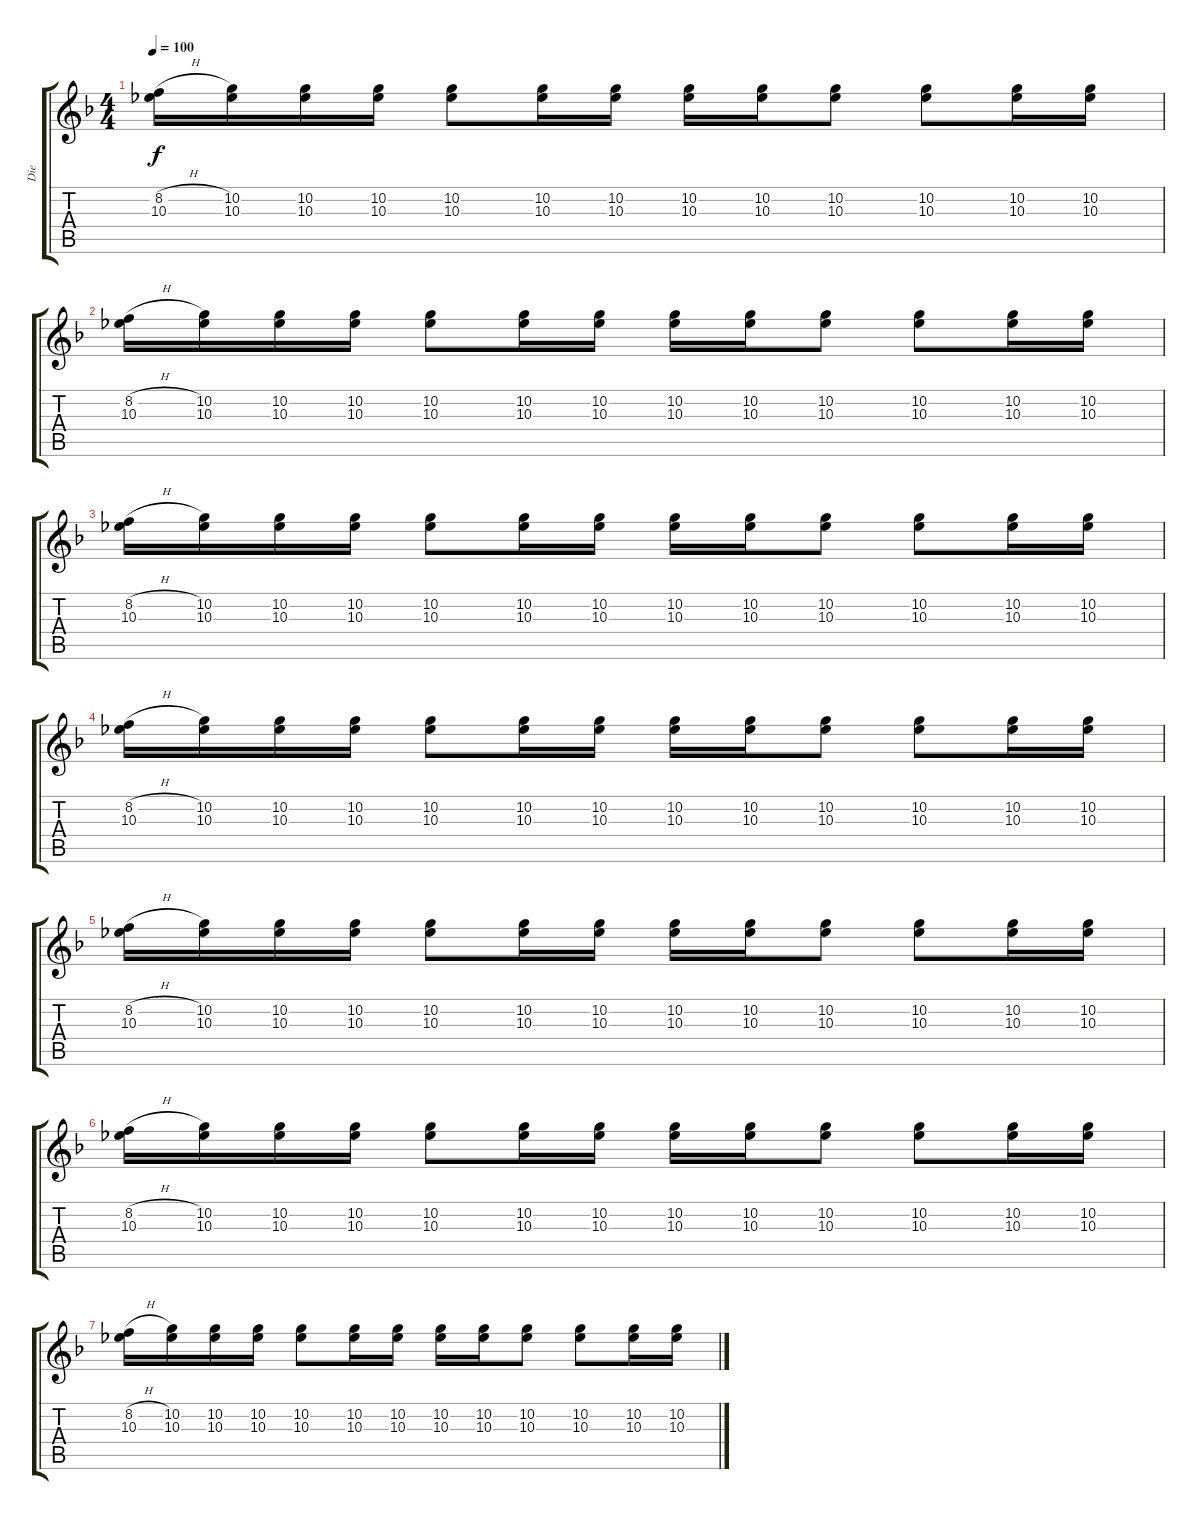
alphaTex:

\track ("Die" "Die") {instrument acousticguitarsteel}
\staff {score tabs}
\tuning (D4 A3 F3 C3 G2 D2) {hide}
\ts (4 4)
\tempo 100
\clef g2
\ks f
(8.2{h} 10.3).16{dy f} (10.2 10.3).16 (10.2 10.3).16 (10.2 10.3).16 (10.2 10.3).8 (10.2 10.3).16 (10.2 10.3).16 (10.2 10.3).16 (10.2 10.3).16 (10.2 10.3).8 (10.2 10.3).8 (10.2 10.3).16 (10.2 10.3).16 |
(8.2{h} 10.3).16 (10.2 10.3).16 (10.2 10.3).16 (10.2 10.3).16 (10.2 10.3).8 (10.2 10.3).16 (10.2 10.3).16 (10.2 10.3).16 (10.2 10.3).16 (10.2 10.3).8 (10.2 10.3).8 (10.2 10.3).16 (10.2 10.3).16 |
(8.2{h} 10.3).16 (10.2 10.3).16 (10.2 10.3).16 (10.2 10.3).16 (10.2 10.3).8 (10.2 10.3).16 (10.2 10.3).16 (10.2 10.3).16 (10.2 10.3).16 (10.2 10.3).8 (10.2 10.3).8 (10.2 10.3).16 (10.2 10.3).16 |
(8.2{h} 10.3).16 (10.2 10.3).16 (10.2 10.3).16 (10.2 10.3).16 (10.2 10.3).8 (10.2 10.3).16 (10.2 10.3).16 (10.2 10.3).16 (10.2 10.3).16 (10.2 10.3).8 (10.2 10.3).8 (10.2 10.3).16 (10.2 10.3).16 |
(8.2{h} 10.3).16 (10.2 10.3).16 (10.2 10.3).16 (10.2 10.3).16 (10.2 10.3).8 (10.2 10.3).16 (10.2 10.3).16 (10.2 10.3).16 (10.2 10.3).16 (10.2 10.3).8 (10.2 10.3).8 (10.2 10.3).16 (10.2 10.3).16 |
(8.2{h} 10.3).16 (10.2 10.3).16 (10.2 10.3).16 (10.2 10.3).16 (10.2 10.3).8 (10.2 10.3).16 (10.2 10.3).16 (10.2 10.3).16 (10.2 10.3).16 (10.2 10.3).8 (10.2 10.3).8 (10.2 10.3).16 (10.2 10.3).16 |
(8.2{h} 10.3).16 (10.2 10.3).16 (10.2 10.3).16 (10.2 10.3).16 (10.2 10.3).8 (10.2 10.3).16 (10.2 10.3).16 (10.2 10.3).16 (10.2 10.3).16 (10.2 10.3).8 (10.2 10.3).8 (10.2 10.3).16 (10.2 10.3).16
